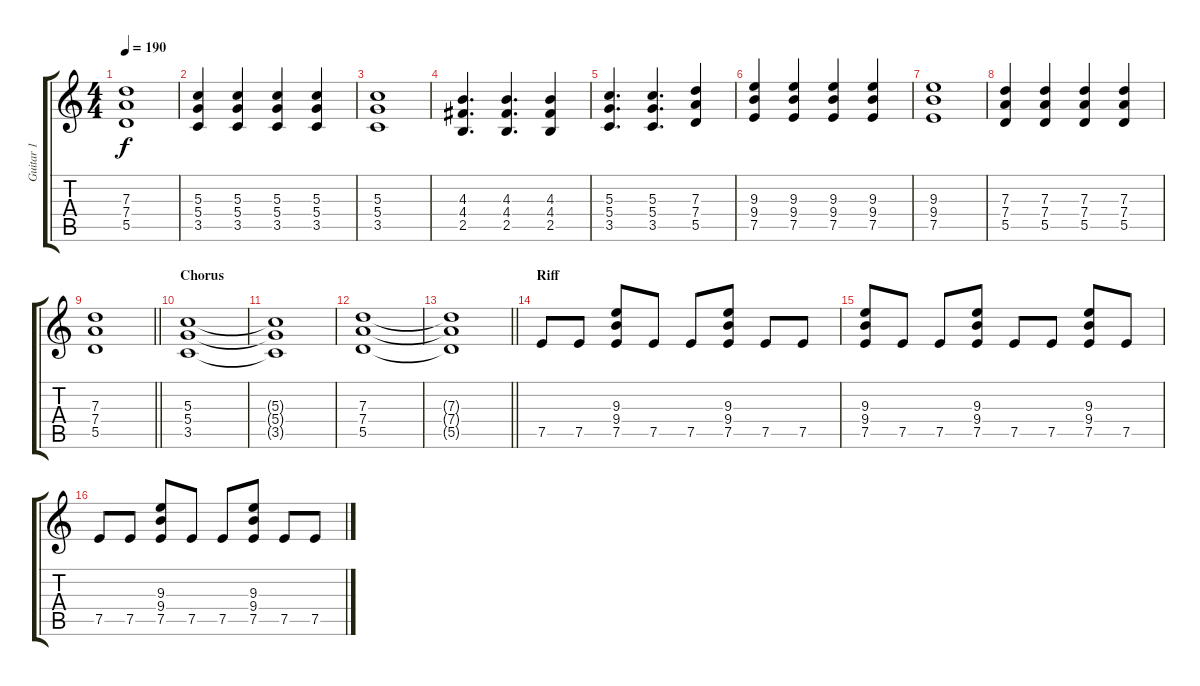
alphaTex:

\track ("Guitar 1" "Guitar 1") {instrument distortionguitar}
\staff {score tabs}
\tuning (E4 B3 G3 D3 A2 E2) {hide}
\ts (4 4)
\tempo 190
\clef g2
\ks c
(7.3 7.4 5.5).1{dy f} |
(5.3 5.4 3.5).4 (5.3 5.4 3.5).4 (5.3 5.4 3.5).4 (5.3 5.4 3.5).4 |
(5.3 5.4 3.5).1 |
(4.3 4.4 2.5).4{d} (4.3 4.4 2.5).4{d} (4.3 4.4 2.5).4 |
(5.3 5.4 3.5).4{d} (5.3 5.4 3.5).4{d} (7.3 7.4 5.5).4 |
(9.3 9.4 7.5).4 (9.3 9.4 7.5).4 (9.3 9.4 7.5).4 (9.3 9.4 7.5).4 |
(9.3 9.4 7.5).1 |
(7.3 7.4 5.5).4 (7.3 7.4 5.5).4 (7.3 7.4 5.5).4 (7.3 7.4 5.5).4 |
\barLineRight lightlight
(7.3 7.4 5.5).1 |
\section ("" "Chorus")
(5.3 5.4 3.5).1 |
(5.3{t} 5.4{t} 3.5{t}).1 |
(7.3 7.4 5.5).1 |
\barLineRight lightlight
(7.3{t} 7.4{t} 5.5{t}).1 |
\section ("" "Riff")
7.5.8 7.5.8 (9.3 9.4 7.5).8 7.5.8 7.5.8 (9.3 9.4 7.5).8 7.5.8 7.5.8 |
(9.3 9.4 7.5).8 7.5.8 7.5.8 (9.3 9.4 7.5).8 7.5.8 7.5.8 (9.3 9.4 7.5).8 7.5.8 |
7.5.8 7.5.8 (9.3 9.4 7.5).8 7.5.8 7.5.8 (9.3 9.4 7.5).8 7.5.8 7.5.8
